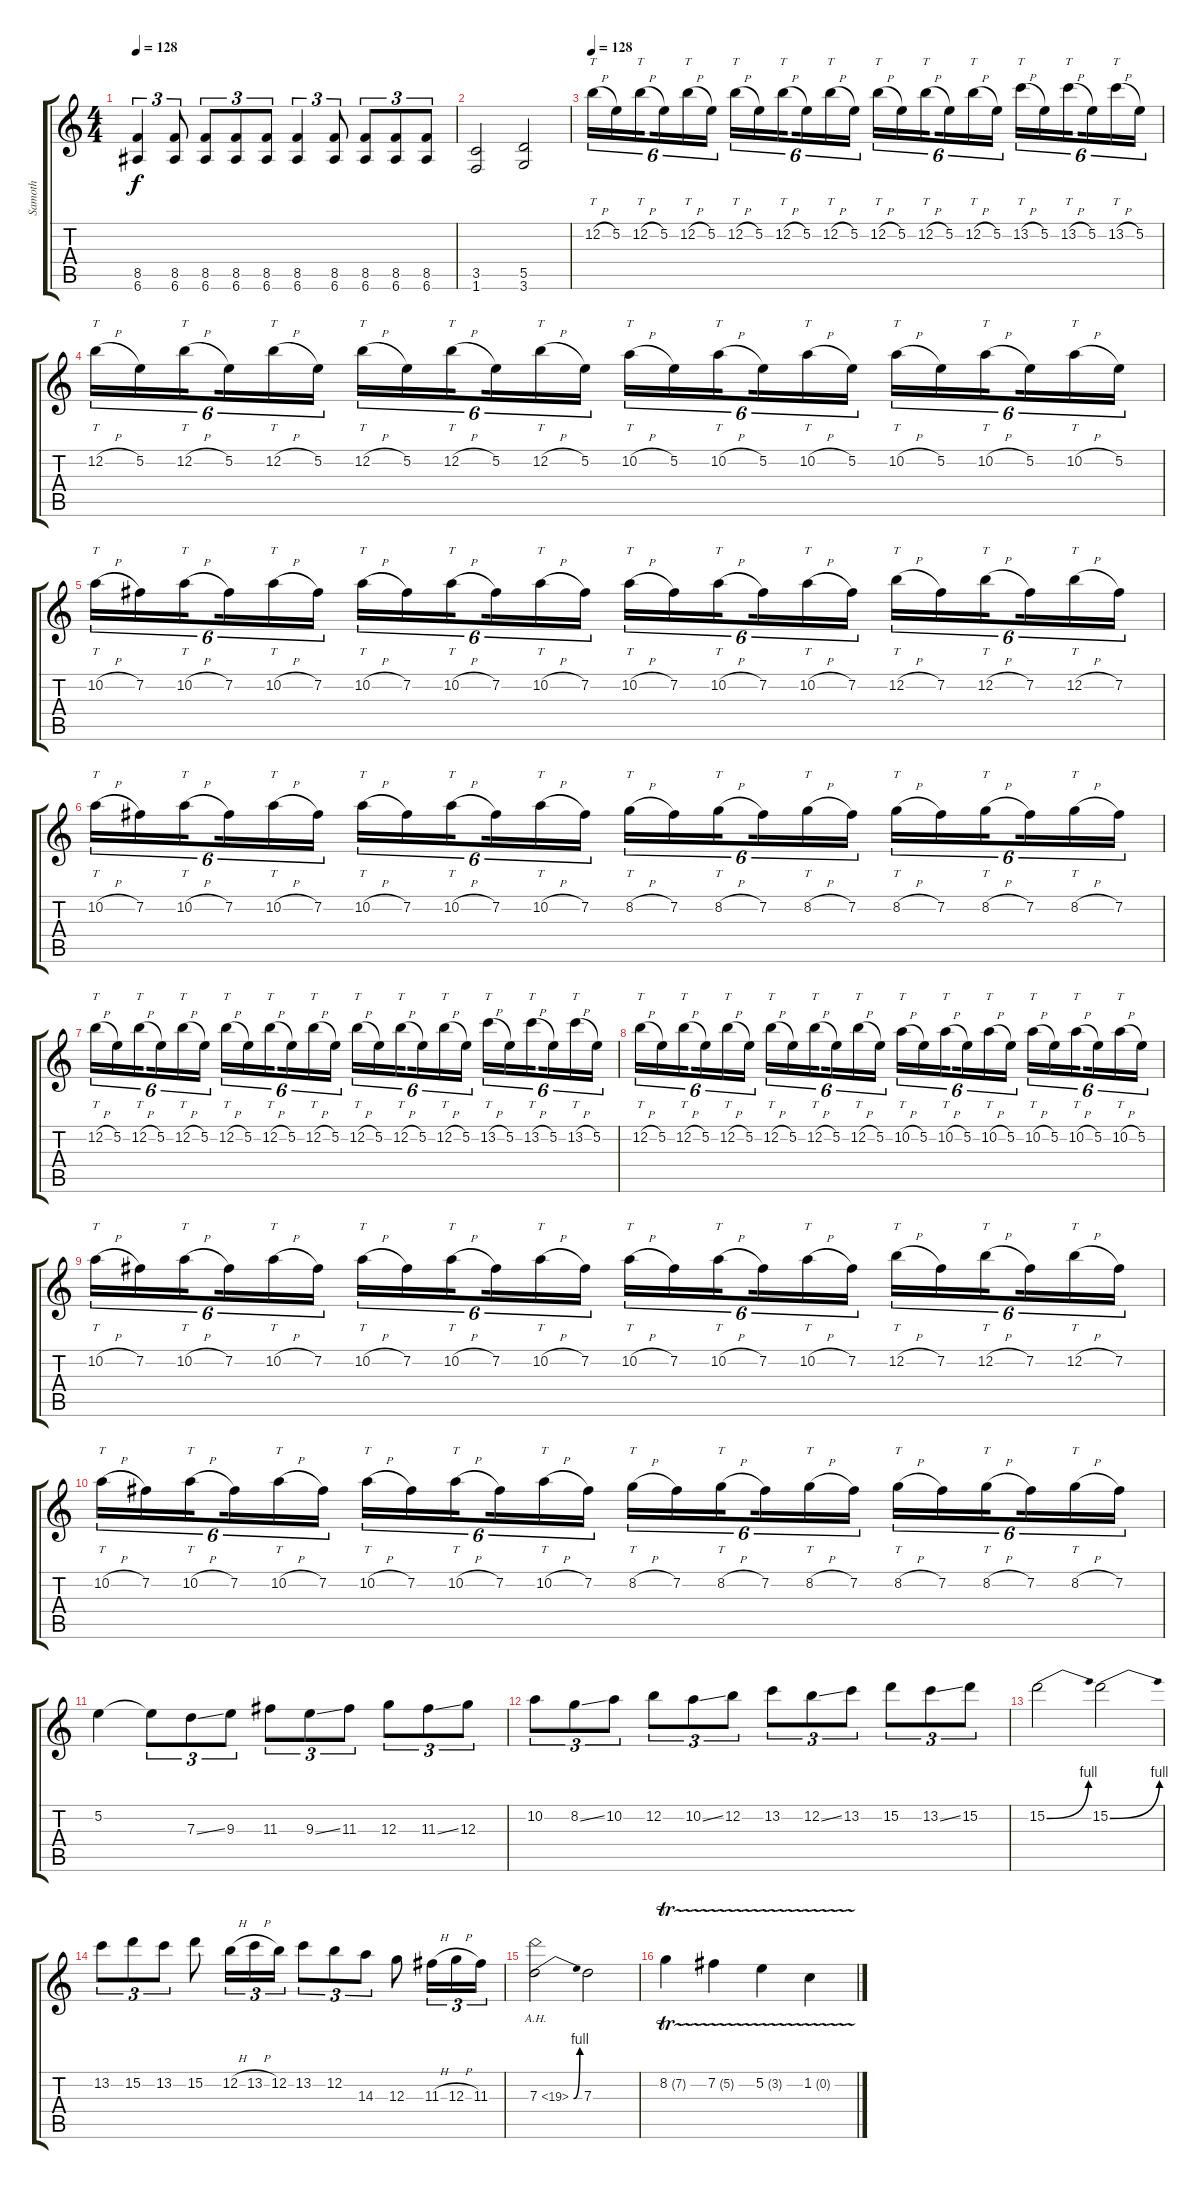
\track ("Samoth" "Samoth") {instrument distortionguitar}
\staff {score tabs}
\tuning (E4 B3 G3 D3 A2 E2) {hide}
\ts (4 4)
\tempo 128
\clef g2
\ks c
(8.5 6.6).4{tu (3 2) dy f} (8.5 6.6).8{tu (3 2)} (8.5 6.6).8{tu (3 2)} (8.5 6.6).8{tu (3 2)} (8.5 6.6).8{tu (3 2)} (8.5 6.6).4{tu (3 2)} (8.5 6.6).8{tu (3 2)} (8.5 6.6).8{tu (3 2)} (8.5 6.6).8{tu (3 2)} (8.5 6.6).8{tu (3 2)} |
(3.5 1.6).2 (5.5 3.6).2 |
\tempo 128
12.2{h}.16{tt tu (6 4)} 5.2.16{tu (6 4)} 12.2{h}.16{tt tu (6 4) beam splitsecondary} 5.2.16{tu (6 4)} 12.2{h}.16{tt tu (6 4)} 5.2.16{tu (6 4)} 12.2{h}.16{tt tu (6 4)} 5.2.16{tu (6 4)} 12.2{h}.16{tt tu (6 4) beam splitsecondary} 5.2.16{tu (6 4)} 12.2{h}.16{tt tu (6 4)} 5.2.16{tu (6 4)} 12.2{h}.16{tt tu (6 4)} 5.2.16{tu (6 4)} 12.2{h}.16{tt tu (6 4) beam splitsecondary} 5.2.16{tu (6 4)} 12.2{h}.16{tt tu (6 4)} 5.2.16{tu (6 4)} 13.2{h}.16{tt tu (6 4)} 5.2.16{tu (6 4)} 13.2{h}.16{tt tu (6 4) beam splitsecondary} 5.2.16{tu (6 4)} 13.2{h}.16{tt tu (6 4)} 5.2.16{tu (6 4)} |
12.2{h}.16{tt tu (6 4)} 5.2.16{tu (6 4)} 12.2{h}.16{tt tu (6 4) beam splitsecondary} 5.2.16{tu (6 4)} 12.2{h}.16{tt tu (6 4)} 5.2.16{tu (6 4)} 12.2{h}.16{tt tu (6 4)} 5.2.16{tu (6 4)} 12.2{h}.16{tt tu (6 4) beam splitsecondary} 5.2.16{tu (6 4)} 12.2{h}.16{tt tu (6 4)} 5.2.16{tu (6 4)} 10.2{h}.16{tt tu (6 4)} 5.2.16{tu (6 4)} 10.2{h}.16{tt tu (6 4) beam splitsecondary} 5.2.16{tu (6 4)} 10.2{h}.16{tt tu (6 4)} 5.2.16{tu (6 4)} 10.2{h}.16{tt tu (6 4)} 5.2.16{tu (6 4)} 10.2{h}.16{tt tu (6 4) beam splitsecondary} 5.2.16{tu (6 4)} 10.2{h}.16{tt tu (6 4)} 5.2.16{tu (6 4)} |
10.2{h}.16{tt tu (6 4)} 7.2.16{tu (6 4)} 10.2{h}.16{tt tu (6 4) beam splitsecondary} 7.2.16{tu (6 4)} 10.2{h}.16{tt tu (6 4)} 7.2.16{tu (6 4)} 10.2{h}.16{tt tu (6 4)} 7.2.16{tu (6 4)} 10.2{h}.16{tt tu (6 4) beam splitsecondary} 7.2.16{tu (6 4)} 10.2{h}.16{tt tu (6 4)} 7.2.16{tu (6 4)} 10.2{h}.16{tt tu (6 4)} 7.2.16{tu (6 4)} 10.2{h}.16{tt tu (6 4) beam splitsecondary} 7.2.16{tu (6 4)} 10.2{h}.16{tt tu (6 4)} 7.2.16{tu (6 4)} 12.2{h}.16{tt tu (6 4)} 7.2.16{tu (6 4)} 12.2{h}.16{tt tu (6 4) beam splitsecondary} 7.2.16{tu (6 4)} 12.2{h}.16{tt tu (6 4)} 7.2.16{tu (6 4)} |
10.2{h}.16{tt tu (6 4)} 7.2.16{tu (6 4)} 10.2{h}.16{tt tu (6 4) beam splitsecondary} 7.2.16{tu (6 4)} 10.2{h}.16{tt tu (6 4)} 7.2.16{tu (6 4)} 10.2{h}.16{tt tu (6 4)} 7.2.16{tu (6 4)} 10.2{h}.16{tt tu (6 4) beam splitsecondary} 7.2.16{tu (6 4)} 10.2{h}.16{tt tu (6 4)} 7.2.16{tu (6 4)} 8.2{h}.16{tt tu (6 4)} 7.2.16{tu (6 4)} 8.2{h}.16{tt tu (6 4) beam splitsecondary} 7.2.16{tu (6 4)} 8.2{h}.16{tt tu (6 4)} 7.2.16{tu (6 4)} 8.2{h}.16{tt tu (6 4)} 7.2.16{tu (6 4)} 8.2{h}.16{tt tu (6 4) beam splitsecondary} 7.2.16{tu (6 4)} 8.2{h}.16{tt tu (6 4)} 7.2.16{tu (6 4)} |
12.2{h}.16{tt tu (6 4)} 5.2.16{tu (6 4)} 12.2{h}.16{tt tu (6 4) beam splitsecondary} 5.2.16{tu (6 4)} 12.2{h}.16{tt tu (6 4)} 5.2.16{tu (6 4)} 12.2{h}.16{tt tu (6 4)} 5.2.16{tu (6 4)} 12.2{h}.16{tt tu (6 4) beam splitsecondary} 5.2.16{tu (6 4)} 12.2{h}.16{tt tu (6 4)} 5.2.16{tu (6 4)} 12.2{h}.16{tt tu (6 4)} 5.2.16{tu (6 4)} 12.2{h}.16{tt tu (6 4) beam splitsecondary} 5.2.16{tu (6 4)} 12.2{h}.16{tt tu (6 4)} 5.2.16{tu (6 4)} 13.2{h}.16{tt tu (6 4)} 5.2.16{tu (6 4)} 13.2{h}.16{tt tu (6 4) beam splitsecondary} 5.2.16{tu (6 4)} 13.2{h}.16{tt tu (6 4)} 5.2.16{tu (6 4)} |
12.2{h}.16{tt tu (6 4)} 5.2.16{tu (6 4)} 12.2{h}.16{tt tu (6 4) beam splitsecondary} 5.2.16{tu (6 4)} 12.2{h}.16{tt tu (6 4)} 5.2.16{tu (6 4)} 12.2{h}.16{tt tu (6 4)} 5.2.16{tu (6 4)} 12.2{h}.16{tt tu (6 4) beam splitsecondary} 5.2.16{tu (6 4)} 12.2{h}.16{tt tu (6 4)} 5.2.16{tu (6 4)} 10.2{h}.16{tt tu (6 4)} 5.2.16{tu (6 4)} 10.2{h}.16{tt tu (6 4) beam splitsecondary} 5.2.16{tu (6 4)} 10.2{h}.16{tt tu (6 4)} 5.2.16{tu (6 4)} 10.2{h}.16{tt tu (6 4)} 5.2.16{tu (6 4)} 10.2{h}.16{tt tu (6 4) beam splitsecondary} 5.2.16{tu (6 4)} 10.2{h}.16{tt tu (6 4)} 5.2.16{tu (6 4)} |
10.2{h}.16{tt tu (6 4)} 7.2.16{tu (6 4)} 10.2{h}.16{tt tu (6 4) beam splitsecondary} 7.2.16{tu (6 4)} 10.2{h}.16{tt tu (6 4)} 7.2.16{tu (6 4)} 10.2{h}.16{tt tu (6 4)} 7.2.16{tu (6 4)} 10.2{h}.16{tt tu (6 4) beam splitsecondary} 7.2.16{tu (6 4)} 10.2{h}.16{tt tu (6 4)} 7.2.16{tu (6 4)} 10.2{h}.16{tt tu (6 4)} 7.2.16{tu (6 4)} 10.2{h}.16{tt tu (6 4) beam splitsecondary} 7.2.16{tu (6 4)} 10.2{h}.16{tt tu (6 4)} 7.2.16{tu (6 4)} 12.2{h}.16{tt tu (6 4)} 7.2.16{tu (6 4)} 12.2{h}.16{tt tu (6 4) beam splitsecondary} 7.2.16{tu (6 4)} 12.2{h}.16{tt tu (6 4)} 7.2.16{tu (6 4)} |
10.2{h}.16{tt tu (6 4)} 7.2.16{tu (6 4)} 10.2{h}.16{tt tu (6 4) beam splitsecondary} 7.2.16{tu (6 4)} 10.2{h}.16{tt tu (6 4)} 7.2.16{tu (6 4)} 10.2{h}.16{tt tu (6 4)} 7.2.16{tu (6 4)} 10.2{h}.16{tt tu (6 4) beam splitsecondary} 7.2.16{tu (6 4)} 10.2{h}.16{tt tu (6 4)} 7.2.16{tu (6 4)} 8.2{h}.16{tt tu (6 4)} 7.2.16{tu (6 4)} 8.2{h}.16{tt tu (6 4) beam splitsecondary} 7.2.16{tu (6 4)} 8.2{h}.16{tt tu (6 4)} 7.2.16{tu (6 4)} 8.2{h}.16{tt tu (6 4)} 7.2.16{tu (6 4)} 8.2{h}.16{tt tu (6 4) beam splitsecondary} 7.2.16{tu (6 4)} 8.2{h}.16{tt tu (6 4)} 7.2.16{tu (6 4)} |
5.2.4 5.2{t}.8{tu (3 2)} 7.3{ss}.8{tu (3 2)} 9.3.8{tu (3 2)} 11.3.8{tu (3 2)} 9.3{ss}.8{tu (3 2)} 11.3.8{tu (3 2)} 12.3.8{tu (3 2)} 11.3{ss}.8{tu (3 2)} 12.3.8{tu (3 2)} |
10.2.8{tu (3 2)} 8.2{ss}.8{tu (3 2)} 10.2.8{tu (3 2)} 12.2.8{tu (3 2)} 10.2{ss}.8{tu (3 2)} 12.2.8{tu (3 2)} 13.2.8{tu (3 2)} 12.2{ss}.8{tu (3 2)} 13.2.8{tu (3 2)} 15.2.8{tu (3 2)} 13.2{ss}.8{tu (3 2)} 15.2.8{tu (3 2)} |
15.2{be (bend 0 0 60 4)}.2 15.2{be (bend 0 0 60 4)}.2 |
13.2.8{tu (3 2)} 15.2.8{tu (3 2)} 13.2.8{tu (3 2)} 15.2.8 12.2{h}.16{tu (3 2)} 13.2{h}.16{tu (3 2)} 12.2.16{tu (3 2)} 13.2.8{tu (3 2)} 12.2.8{tu (3 2)} 14.3.8{tu (3 2)} 12.3.8 11.3{h}.16{tu (3 2)} 12.3{h}.16{tu (3 2)} 11.3.16{tu (3 2)} |
7.3{be (bend 0 0 60 4) ah 12}.2 7.3.2 |
8.2{tr (7 32)}.4 7.2{tr (5 32)}.4 5.2{tr (3 32)}.4 1.2{tr (0 32)}.4
